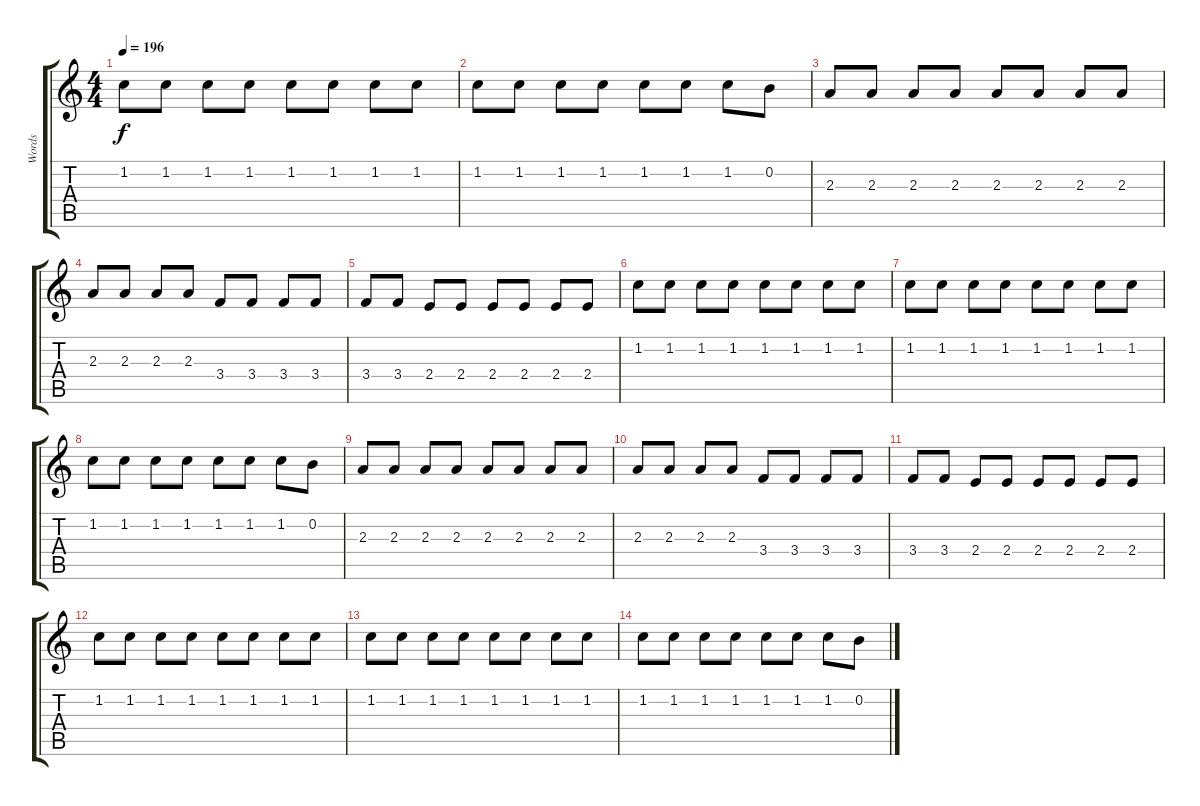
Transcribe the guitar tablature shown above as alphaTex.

\track ("Words" "Words") {instrument overdrivenguitar}
\staff {score tabs}
\tuning (E4 B3 G3 D3 A2 E2) {hide}
\ts (4 4)
\tempo 196
\clef g2
\ks c
1.2.8{dy f} 1.2.8 1.2.8 1.2.8 1.2.8 1.2.8 1.2.8 1.2.8 |
1.2.8 1.2.8 1.2.8 1.2.8 1.2.8 1.2.8 1.2.8 0.2.8 |
2.3.8 2.3.8 2.3.8 2.3.8 2.3.8 2.3.8 2.3.8 2.3.8 |
2.3.8 2.3.8 2.3.8 2.3.8 3.4.8 3.4.8 3.4.8 3.4.8 |
3.4.8 3.4.8 2.4.8 2.4.8 2.4.8 2.4.8 2.4.8 2.4.8 |
1.2.8 1.2.8 1.2.8 1.2.8 1.2.8 1.2.8 1.2.8 1.2.8 |
1.2.8 1.2.8 1.2.8 1.2.8 1.2.8 1.2.8 1.2.8 1.2.8 |
1.2.8 1.2.8 1.2.8 1.2.8 1.2.8 1.2.8 1.2.8 0.2.8 |
2.3.8 2.3.8 2.3.8 2.3.8 2.3.8 2.3.8 2.3.8 2.3.8 |
2.3.8 2.3.8 2.3.8 2.3.8 3.4.8 3.4.8 3.4.8 3.4.8 |
3.4.8 3.4.8 2.4.8 2.4.8 2.4.8 2.4.8 2.4.8 2.4.8 |
1.2.8 1.2.8 1.2.8 1.2.8 1.2.8 1.2.8 1.2.8 1.2.8 |
1.2.8 1.2.8 1.2.8 1.2.8 1.2.8 1.2.8 1.2.8 1.2.8 |
1.2.8 1.2.8 1.2.8 1.2.8 1.2.8 1.2.8 1.2.8 0.2.8
